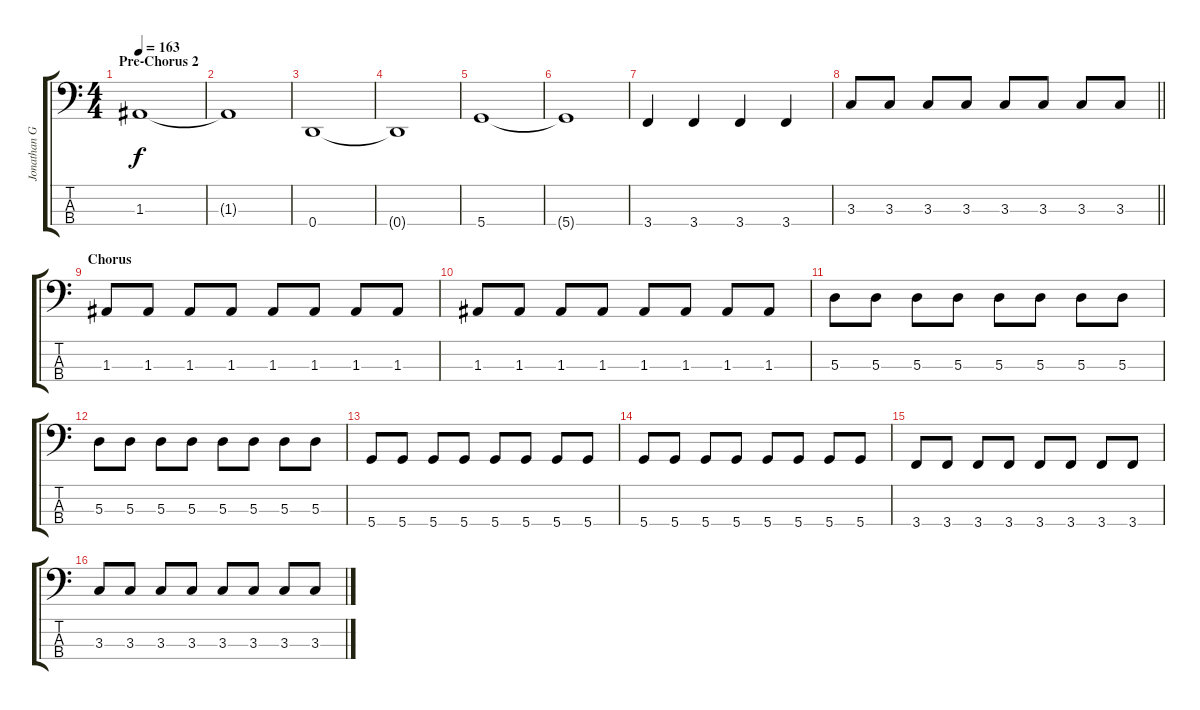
\track ("Jonathan Gallant - Bass" "Jonathan G") {instrument electricbassfinger}
\staff {score tabs}
\tuning (G2 D2 A1 D1) {hide}
\ts (4 4)
\section ("" "Pre-Chorus 2")
\tempo 163
\clef f4
\ks c
1.3.1{dy f} |
1.3{t}.1 |
0.4.1 |
0.4{t}.1 |
5.4.1 |
5.4{t}.1 |
3.4.4 3.4.4 3.4.4 3.4.4 |
\barLineRight lightlight
3.3.8 3.3.8 3.3.8 3.3.8 3.3.8 3.3.8 3.3.8 3.3.8 |
\section ("" "Chorus")
1.3.8 1.3.8 1.3.8 1.3.8 1.3.8 1.3.8 1.3.8 1.3.8 |
1.3.8 1.3.8 1.3.8 1.3.8 1.3.8 1.3.8 1.3.8 1.3.8 |
5.3.8 5.3.8 5.3.8 5.3.8 5.3.8 5.3.8 5.3.8 5.3.8 |
5.3.8 5.3.8 5.3.8 5.3.8 5.3.8 5.3.8 5.3.8 5.3.8 |
5.4.8 5.4.8 5.4.8 5.4.8 5.4.8 5.4.8 5.4.8 5.4.8 |
5.4.8 5.4.8 5.4.8 5.4.8 5.4.8 5.4.8 5.4.8 5.4.8 |
3.4.8 3.4.8 3.4.8 3.4.8 3.4.8 3.4.8 3.4.8 3.4.8 |
3.3.8 3.3.8 3.3.8 3.3.8 3.3.8 3.3.8 3.3.8 3.3.8
